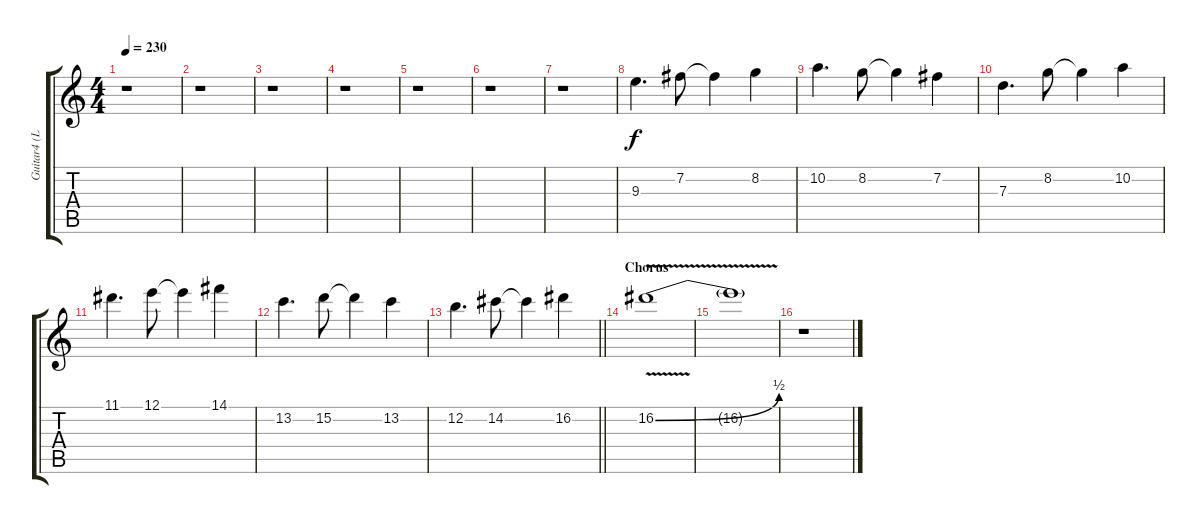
\track ("Guitar4 (Lead Harmony)" "Guitar4 (L") {instrument distortionguitar}
\staff {score tabs}
\tuning (E4 B3 G3 D3 A2 E2) {hide}
\ts (4 4)
\tempo 230
\clef g2
\ks c
r.1{dy f} |
r.1 |
r.1 |
r.1 |
r.1 |
r.1 |
r.1 |
9.3.4{d balance 16} 7.2.8 7.2{t}.4 8.2.4 |
10.2.4{d} 8.2.8 8.2{t}.4 7.2.4 |
7.3.4{d} 8.2.8 8.2{t}.4 10.2.4 |
11.1.4{d} 12.1.8 12.1{t}.4 14.1.4 |
13.2.4{d} 15.2.8 15.2{t}.4 13.2.4 |
\barLineRight lightlight
12.2.4{d} 14.2.8 14.2{t}.4 16.2.4 |
\section ("" "Chorus")
16.2{be (bend 0 0 60 2) v}.1{volume 0} |
16.2{t}.1 |
r.1
